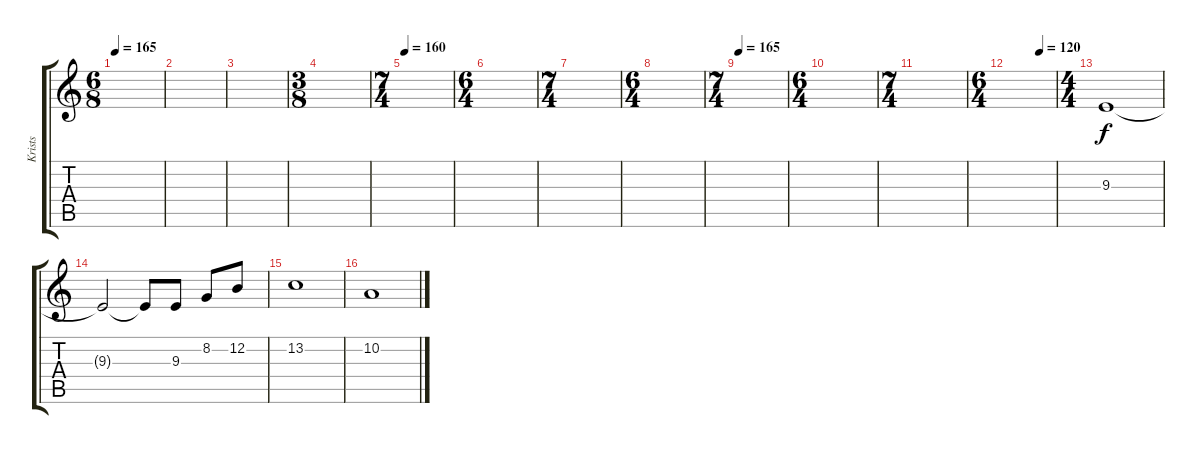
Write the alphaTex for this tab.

\track ("Krists" "Krists") {instrument stringensemble1}
\staff {score tabs}
\tuning (E4 B3 G3 D3 A2 E2) {hide}
\ts (6 8)
\tempo 165
\clef g2
\ks c
|
|
|
\ts (3 8)
|
\ts (7 4)
\tempo 160
|
\ts (6 4)
|
\ts (7 4)
|
\ts (6 4)
|
\ts (7 4)
\tempo 165
|
\ts (6 4)
|
\ts (7 4)
|
\ts (6 4)
\tempo (120 0.6666666666666666)
|
\ts (4 4)
9.3.1 |
9.3{t}.2 9.3{t}.8 9.3.8 8.2.8 12.2.8 |
13.2.1 |
10.2.1
